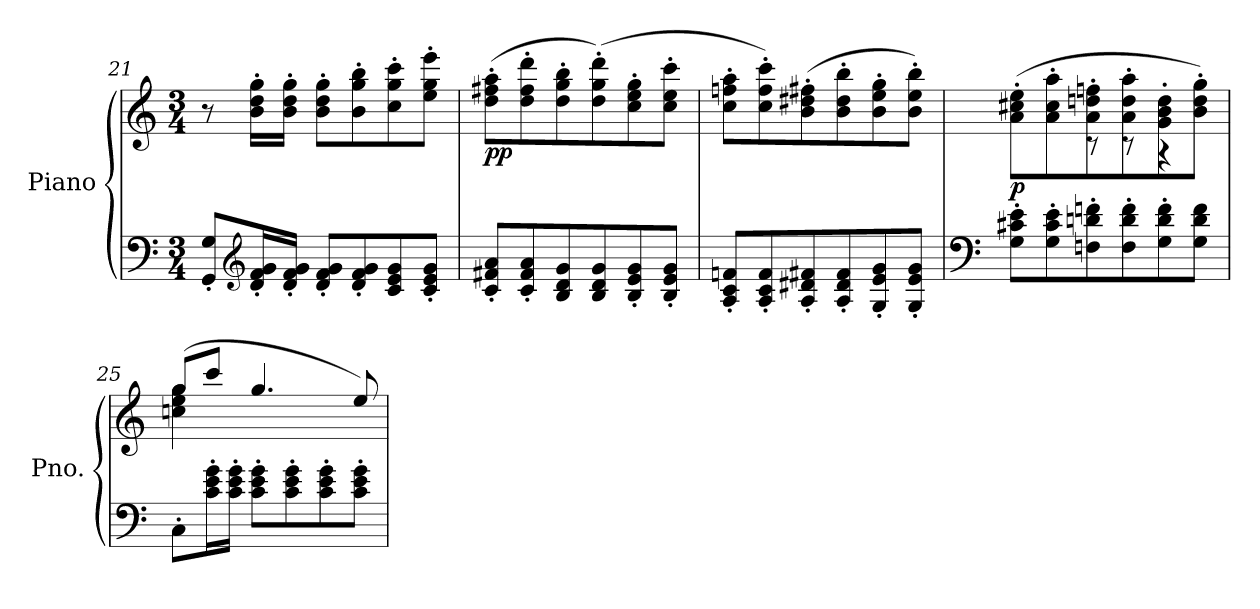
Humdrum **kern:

**kern	**kern	**dynam
*part1	*part1	*part1
*staff2	*staff1	*staff1/2
*I"Piano	*	*
*I'Pno.	*	*
*clefF4	*clefG2	*
*k[]	*k[]	*
*M3/4	*M3/4	*
=21	=21	=21
8GG/' 8G/'L	8r	.
*clefG2	*	*
16d/' 16f/' 16g/'L	16b\' 16dd\' 16gg\'LL	.
16d/' 16f/' 16g/'JJ	16b\' 16dd\' 16gg\'JJ	.
8d/' 8f/' 8g/'L	8b\' 8dd\' 8gg\'L	.
8d/' 8f/' 8g/'	8b\' 8gg\' 8bb\'	.
8c/ 8e/ 8g/	8cc\' 8gg\' 8ccc\'	.
8c/' 8e/' 8g/'J	8ee\' 8gg\' 8eee\'J	.
=22	=22	=22
!	!	!LO:DY:b
8c/' 8f#X/' 8a/'L	(>8dd\' 8ff#X\' 8aa\'L	pp
8c/' 8f#/' 8a/'	8dd\' 8ff#\' 8ddd\'	.
8B/ 8d/ 8g/	8dd\' 8gg\' 8bb\'	.
8B/ 8d/ 8g/	(>8dd\' 8gg\' 8ddd\')	.
8B/' 8e/' 8g/'	8cc\' 8ee\' 8gg\'	.
8B/' 8e/' 8g/'J	8cc\' 8ee\' 8ccc\'J	.
!!LO:LB:g=z
=23	=23	=23
8A/' 8c/' 8fn/'L	8cc\' 8ffn\' 8aa\'L	.
8A/' 8c/' 8f/'	8cc\' 8ff\' 8ccc\')	.
8A/' 8d#X/' 8f#X/'	(>8b\' 8dd#X\' 8ff#X\'	.
8A/' 8d#/' 8f#/'	8b\' 8dd#\' 8bb\'	.
8G/' 8e/' 8g/'	8b\' 8ee\' 8gg\'	.
8G/' 8e/' 8g/'J	8b\' 8ee\' 8bb\'J)	.
=24	=24	=24
*clefF4	*	*
*	*^	*
!	!	!	!LO:DY:b
8G\' 8c#X\' 8e\'L	(>8a\' 8cc#X\' 8ee\'L	4ryy	p
8G\' 8c#\' 8e\'	8a\' 8cc#\' 8aa\'	.	.
8Fn\' 8dn\' 8fn\'	8a\' 8ddn\' 8ffn\'	8r	.
8F\' 8d\' 8f\'	8a\' 8dd\' 8aa\'	8r	.
8G\' 8d\' 8f\'	8g\' 8b\' 8dd\'	4r	.
8G\ 8d\ 8f\J	8b\' 8dd\' 8gg\'J)	.	.
=25	=25	=25	=25
8C'\L	(>8gg/L	4ccn\ 4ee\ 4gg\	.
16c\' 16e\' 16g\'L	8ccc/J	.	.
16c\' 16e\' 16g\'JJ	.	.	.
8c\' 8e\' 8g\'L	4.gg/	2ryy	.
8c\' 8e\' 8g\'	.	.	.
8c\' 8e\' 8g\'	.	.	.
8c\' 8e\' 8g\'J	8ee/)	.	.
*	*v	*v	*
=	=	=
*-	*-	*-
